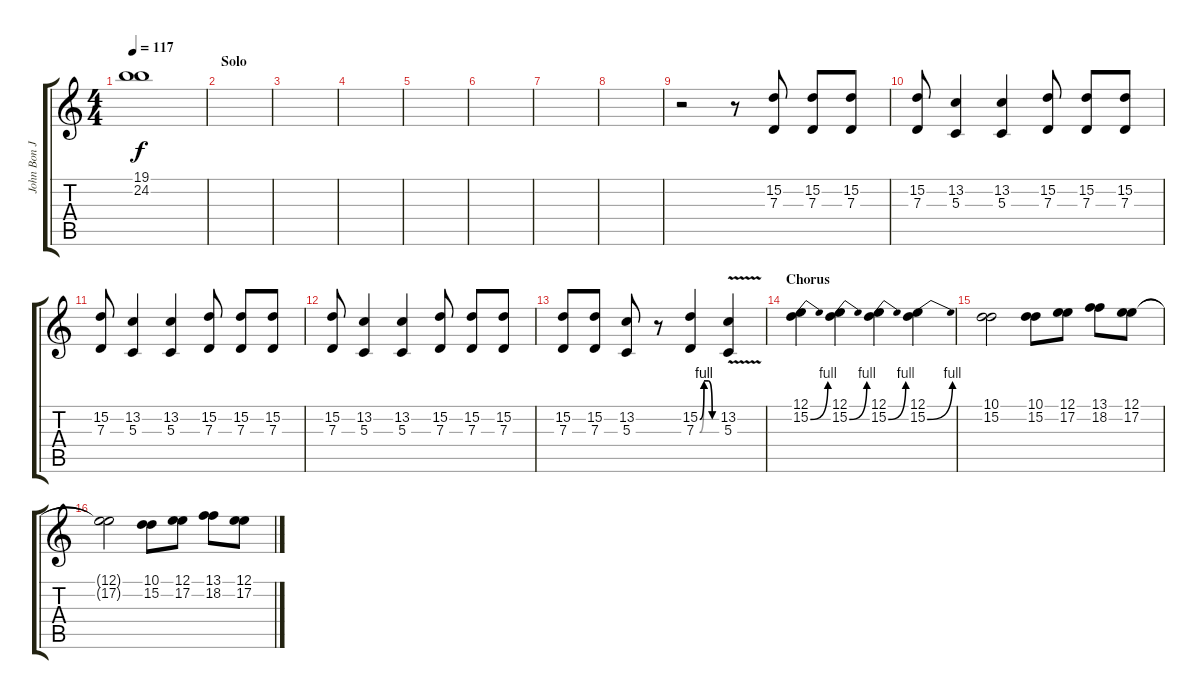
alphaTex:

\track ("John Bon Jovi" "John Bon J") {instrument lead2sawtooth}
\staff {score tabs}
\tuning (E4 B3 G3 D3 A2 E2) {hide}
\ts (4 4)
\tempo 117
\clef g2
\ks c
(19.1 24.2).1{dy f} |
\section ("" "Solo")
|
|
|
|
|
|
|
r.2 r.8 (15.2 7.3).8 (15.2 7.3).8 (15.2 7.3).8 |
(15.2 7.3).8 (13.2 5.3).4 (13.2 5.3).4 (15.2 7.3).8 (15.2 7.3).8 (15.2 7.3).8 |
(15.2 7.3).8 (13.2 5.3).4 (13.2 5.3).4 (15.2 7.3).8 (15.2 7.3).8 (15.2 7.3).8 |
(15.2 7.3).8 (13.2 5.3).4 (13.2 5.3).4 (15.2 7.3).8 (15.2 7.3).8 (15.2 7.3).8 |
(15.2 7.3).8 (15.2 7.3).8 (13.2 5.3).8 r.8 (15.2{be (custom 0 0 15 4 30 4 45 0 60 0)} 7.3{be (custom 0 0 15 4 30 4 45 0 60 0)}).4 (13.2{v} 5.3{v}).4 |
\section ("" "Chorus ")
(12.1 15.2{be (bend 0 0 60 4)}).4 (12.1 15.2{be (bend 0 0 60 4)}).4 (12.1 15.2{be (bend 0 0 60 4)}).4 (12.1 15.2{be (bend 0 0 60 4)}).4 |
(10.1 15.2).2 (10.1 15.2).8 (12.1 17.2).8 (13.1 18.2).8 (12.1 17.2).8 |
(12.1{t} 17.2{t}).2 (10.1 15.2).8 (12.1 17.2).8 (13.1 18.2).8 (12.1 17.2).8
